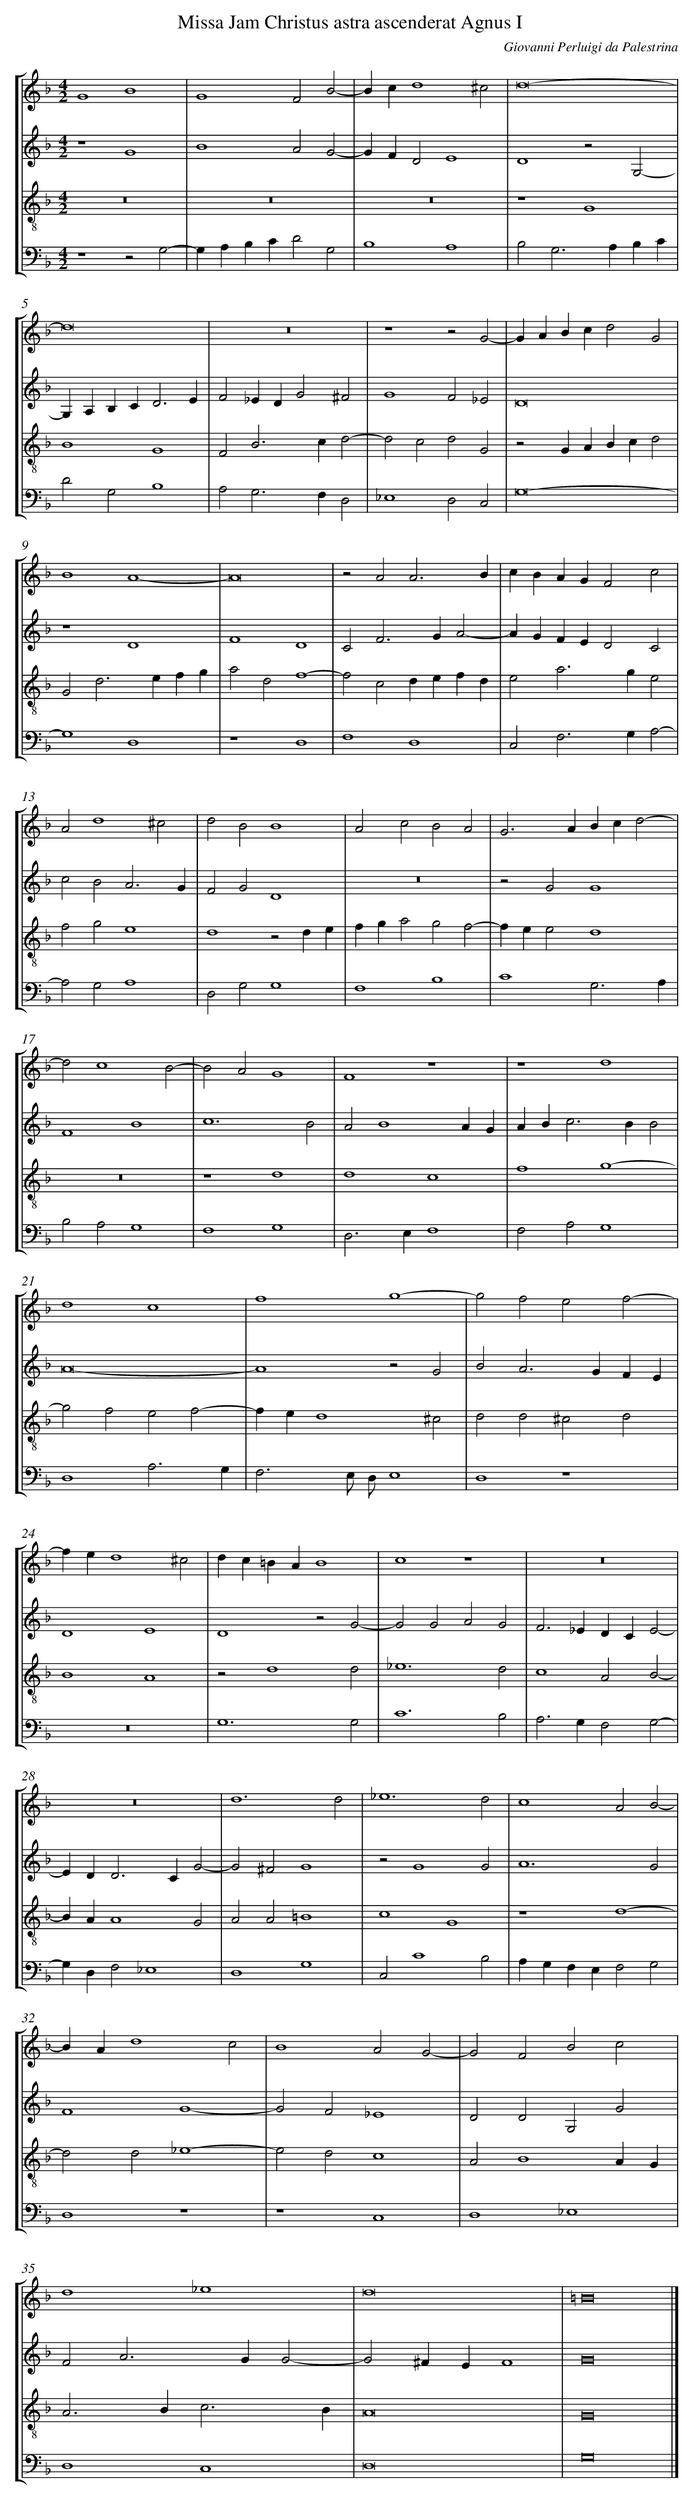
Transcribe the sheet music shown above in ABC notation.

X:1
T: Missa Jam Christus astra ascenderat Agnus I
C: Giovanni Perluigi da Palestrina
L: 1/4
M: 4/2
%%staves [1 2 3 4]
V: 1 clef=treble
V: 2 clef=treble
V: 3 clef=treble-8
V: 4 clef=bass
K: F
[V:1] G4B4 |
[V:2] z4G4 |
[V:3] z8 |
[V:4] z4z2G,2- |
[V:1] G4F2B2- |
[V:2] B4A2G2- |
[V:3] z8 |
[V:4] G,A,B,CD2G,2 |
[V:1] Bcd4^c2 |
[V:2] GFD2E4 |
[V:3] z8 |
[V:4] B,4A,4 |
[V:1] d8- |
[V:2] D4z2G,2- |
[V:3] z4G4 |
[V:4] B,2G,2>A,2B,C |
[V:1] d8 |
[V:2] G,A,B,C2<D2E |
[V:3] B4G4 |
[V:4] D2G,2B,4 |
[V:1] z8 |
[V:2] F2_EDG2^F2 |
[V:3] F2B2>c2d2- |
[V:4] A,2G,2>F,2D,2 |
[V:1] z4z2G2- |
[V:2] G4F2_E2 |
[V:3] d2c2d2G2 |
[V:4] _E,4D,2C,2 |
[V:1] GABcd2G2 |
[V:2] D8 |
[V:3] z2GABcd2 |
[V:4] G,8- |
[V:1] B4A4- |
[V:2] z4D4 |
[V:3] G2d2>e2fg |
[V:4] G,4D,4 |
[V:1] A8 |
[V:2] F4D4 |
[V:3] a2d2f4- |
[V:4] z4D,4 |
[V:1] z2A2A3B |
[V:2] C2F2>G2A2- |
[V:3] f2c2defd |
[V:4] F,4D,4 |
[V:1] cBAGF2c2 |
[V:2] AGFED2C2 |
[V:3] e2a2>g2e2 |
[V:4] C,2F,2>G,2A,2- |
[V:1] A2d4^c2 |
[V:2] c2B2A3G |
[V:3] f2g2e4 |
[V:4] A,2G,2A,4 |
[V:1] d2B2B4 |
[V:2] F2G2D4 |
[V:3] d4z2de |
[V:4] D,2G,2G,4 |
[V:1] A2c2B2A2 |
[V:2] z8 |
[V:3] fga2g2f2- |
[V:4] F,4B,4 |
[V:1] G2>A2Bcd2- |
[V:2] z2G2G4 |
[V:3] fee2d4 |
[V:4] C4G,3A, |
[V:1] d2c4B2- |
[V:2] F4B4 |
[V:3] z8 |
[V:4] B,2A,2G,4 |
[V:1] B2A2G4 |
[V:2] c6B2 |
[V:3] z4d4 |
[V:4] F,4G,4 |
[V:1] F4z4 |
[V:2] A2B4AG |
[V:3] d4c4 |
[V:4] D,2>E,2F,4 |
[V:1] z4d4 |
[V:2] AB2<c2BB2 |
[V:3] f4g4- |
[V:4] F,2A,2G,4 |
[V:1] d4c4 |
[V:2] A8- |
[V:3] g2f2e2f2- |
[V:4] D,4A,3G, |
[V:1] f4g4- |
[V:2] A4z2G2 |
[V:3] fed4^c2 |
[V:4] F,3E,/ D,/E,4 |
[V:1] g2f2e2f2- |
[V:2] B2A2>G2FE |
[V:3] d2d2^c2d2 |
[V:4] D,4z4 |
[V:1] fed4^c2 |
[V:2] D4E4 |
[V:3] B4A4 |
[V:4] z8 |
[V:1] dc=BAB4 |
[V:2] D4z2G2- |
[V:3] z2d4d2 |
[V:4] G,6G,2 |
[V:1] c4z4 |
[V:2] G2G2A2G2 |
[V:3] _e6d2 |
[V:4] C6B,2 |
[V:1] z8 |
[V:2] F2>_E2DCE2- |
[V:3] c4A2B2- |
[V:4] A,2>G,2F,2G,2- |
[V:1] z8 |
[V:2] ED2<D2CG2- |
[V:3] BAA4G2 |
[V:4] G,D,F,2_E,4 |
[V:1] d6d2 |
[V:2] G2^F2G4 |
[V:3] A2A2=B4 |
[V:4] D,4G,4 |
[V:1] _e6d2 |
[V:2] z2G4G2 |
[V:3] c4G4 |
[V:4] C,2C4B,2 |
[V:1] c4A2B2- |
[V:2] A6G2 |
[V:3] z4d4- |
[V:4] A,G,F,E,F,2G,2 |
[V:1] BAd4c2 |
[V:2] F4G4- |
[V:3] d2d2_e4- |
[V:4] D,4z4 |
[V:1] B4A2G2- |
[V:2] G2F2_E4 |
[V:3] e2d2c4 |
[V:4] z4C,4 |
[V:1] G2F2B2c2 |
[V:2] D2D2G,2G2 |
[V:3] A2B4AG |
[V:4] D,4_E,4 |
[V:1] d4_e4 |
[V:2] F2A2>G2G2- |
[V:3] A2>B2c3B |
[V:4] D,4C,4 |
[V:1] d8 |
[V:2] G2^FEF4 |
[V:3] A8 |
[V:4] D,8 |
[V:1] =B8 |]
[V:2] G8 |]
[V:3] G8 |]
[V:4] G,8 |]
